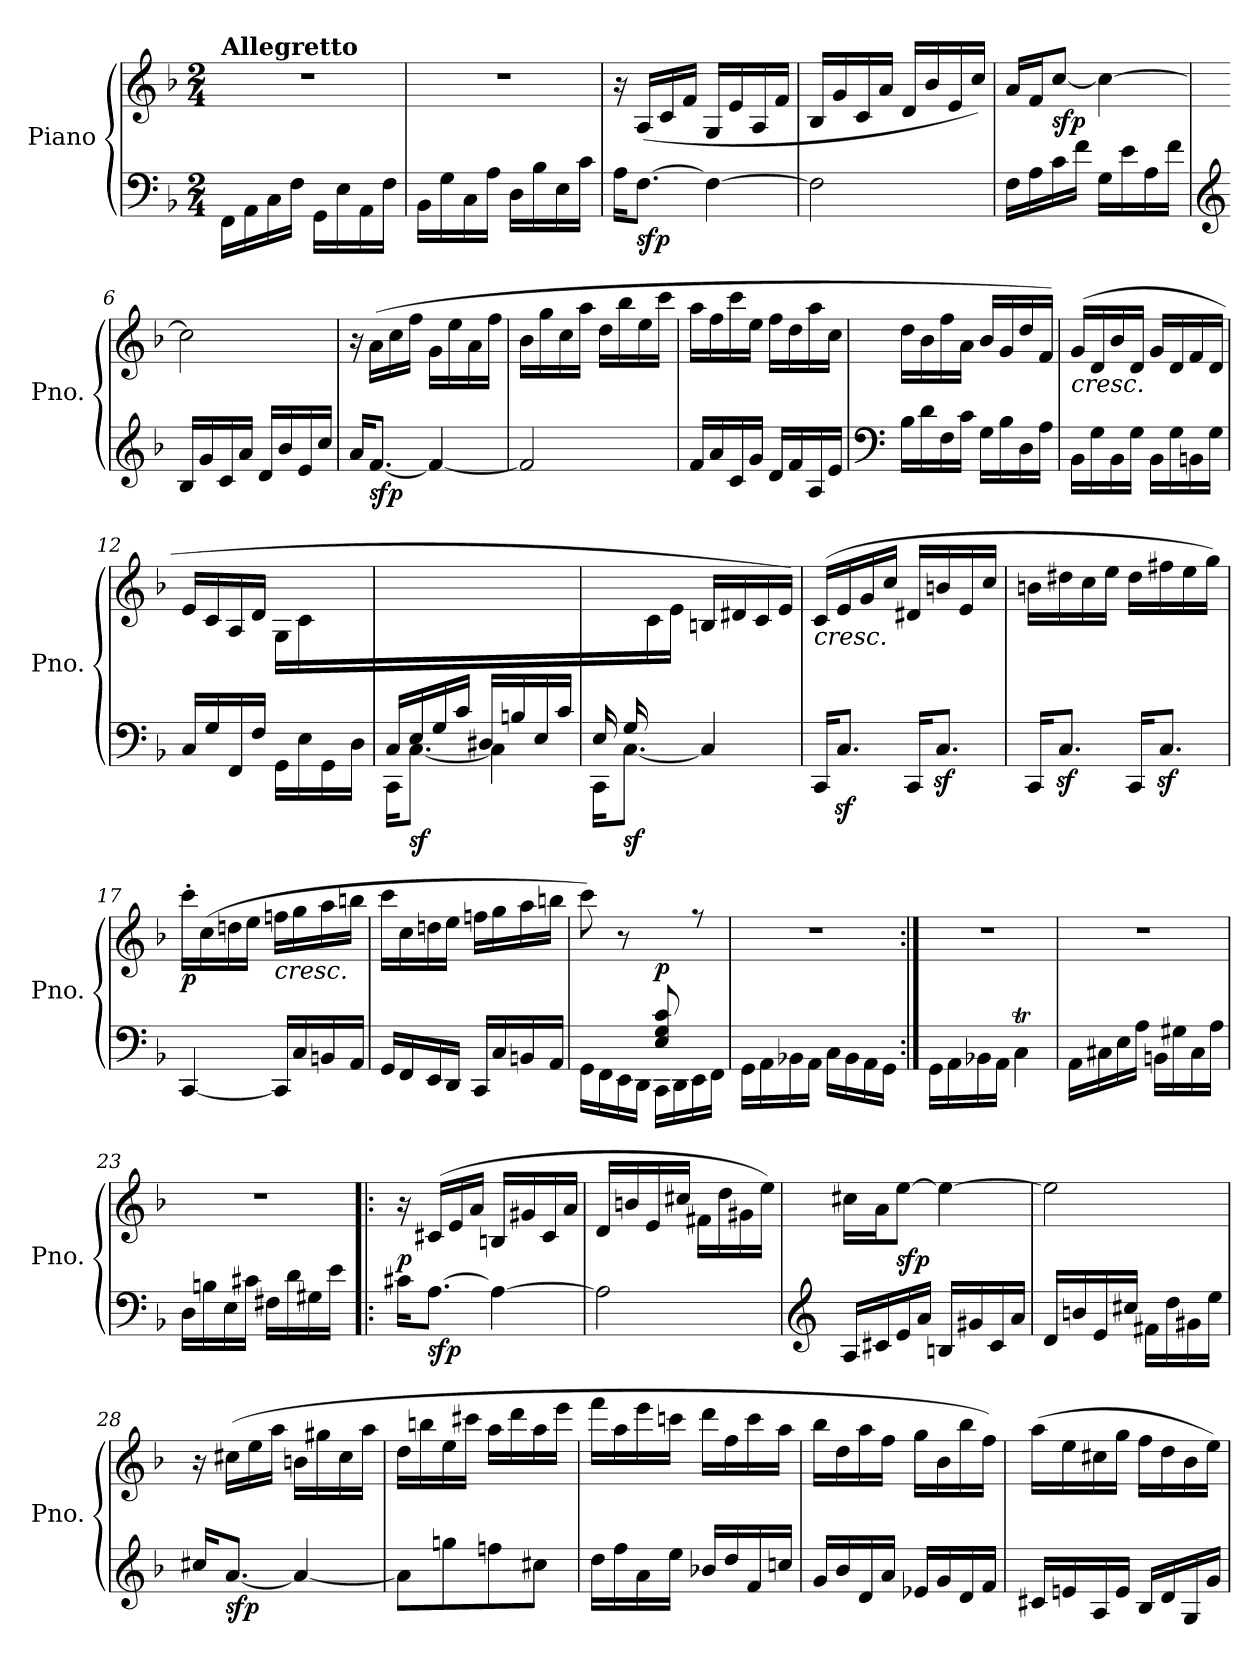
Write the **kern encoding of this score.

**kern	**kern	**dynam
*part1	*part1	*part1
*staff2	*staff1	*staff1/2
*I"Piano	*	*
*I'Pno.	*	*
*clefF4	*clefG2	*
*k[b-]	*k[b-]	*
*M2/4	*M2/4	*
=1	=1	=1
!	!LO:TX:a:B:t=Allegretto	!
16FF\LL	2r	.
16AA\	.	.
16C\	.	.
16F\JJ	.	.
16GG\LL	.	.
16E\	.	.
16AA\	.	.
16F\JJ	.	.
=2	=2	=2
16BB-\LL	2r	.
16G\	.	.
16C\	.	.
16A\JJ	.	.
16D\LL	.	.
16B-\	.	.
16E\	.	.
16c\JJ	.	.
=3	=3	=3
16A\KL	16r	.
!	!	!LO:DY:b=2
[8.F\J	(<16A/LL	sfp
.	16c/	.
.	16f/JJ	.
4F\_	16G/LL	.
.	16e/	.
.	16A/	.
.	16f/JJ	.
=4	=4	=4
2F\]	16B-/LL	.
.	16g/	.
.	16c/	.
.	16a/JJ	.
.	16d/LL	.
.	16b-/	.
.	16e/	.
.	16cc/JJ)	.
=5	=5	=5
16F\LL	16a/LL	.
16A\	16f/J	.
!	!	!LO:DY:b
16c\	[8cc/J	sfp
16f\JJ	.	.
16G\LL	4cc\_	.
16e\	.	.
16A\	.	.
16f\JJ	.	.
!!LO:LB:g=z
=6	=6	=6
*clefG2	*	*
16B-/LL	2cc\]	.
16g/	.	.
16c/	.	.
16a/JJ	.	.
16d/LL	.	.
16b-/	.	.
16e/	.	.
16cc/JJ	.	.
=7	=7	=7
16a/KL	16r	.
!	!	!LO:DY:b=2
[8.f/J	(>16a\LL	sfp
.	16cc\	.
.	16ff\JJ	.
4f/_	16g\LL	.
.	16ee\	.
.	16a\	.
.	16ff\JJ	.
=8	=8	=8
2f/]	16b-\LL	.
.	16gg\	.
.	16cc\	.
.	16aa\JJ	.
.	16dd\LL	.
.	16bb-\	.
.	16ee\	.
.	16ccc\JJ	.
=9	=9	=9
16f/LL	16aa\LL	.
16a/	16ff\	.
16c/	16ccc\	.
16g/JJ	16ee\JJ	.
16d/LL	16ff\LL	.
16f/	16dd\	.
16A/	16aa\	.
16e/JJ	16cc\JJ	.
=10	=10	=10
*clefF4	*	*
16B-\LL	16dd\LL	.
16d\	16b-\	.
16F\	16ff\	.
16c\JJ	16a\JJ	.
16G\LL	16b-/LL	.
16B-\	16g/	.
16D\	16dd/	.
16A\JJ	16f/JJ)	.
!!LO:LB:g=z
=11	=11	=11
!	!LO:TX:b:i:t=cresc.	!
16BB-\LL	(>16g/LL	.
16G\	16d/	.
16BB-\	16b-/	.
16G\JJ	16d/JJ	.
16BB-\LL	16g/LL	.
16G\	16d/	.
16BBn\	16f/	.
16G\JJ	16d/JJ	.
=12	=12	=12
*^	*	*
4.ryy	16C/LL	16e/LL	.
.	16G/	16c/	.
.	16FF/	16A/	.
.	16F/JJ	16d/JJ	.
.	16GG\LL	16G\LL	.
.	16E\	16c\	.
16F/	16GG\	8ryy	.
16Bn/JJ)	16D\JJ	.	.
=13	=13	=13	=13
16C/LL	16CC\KL	2ryy	.
!	!	!	!LO:DY:b=2
16E/	[8.C\J	.	sf
16G/	.	.	.
16c/JJ	.	.	.
16D#X/LL	4C\]	.	.
16Bn/	.	.	.
16E/	.	.	.
16c/JJ	.	.	.
=14	=14	=14	=14
(>16E/LL	16CC\KL	8ryy	.
!	!	!	!LO:DY:b=2
16G/	[8.C\J	.	sf
4.ryy	.	16c\	.
.	.	16e\JJ	.
.	4C/]	16Bn/LL	.
.	.	16d#X/	.
.	.	16c/	.
.	.	16e/JJ)	.
*v	*v	*	*
!!LO:LB:g=z
=15	=15	=15
!	!LO:TX:b:i:t=cresc.	!
16CC/KL	(>16c/LL	.
8.Cz</J	16e/	.
.	16g/	.
.	16cc/JJ	.
16CC/KL	16d#X/LL	.
8.Cz</J	16bn/	.
.	16e/	.
.	16cc/JJ	.
=16	=16	=16
16CC/KL	16bn\LL	.
8.Cz</J	16dd#X\	.
.	16cc\	.
.	16ee\JJ	.
16CC/KL	16dd#\LL	.
8.Cz</J	16ff#X\	.
.	16ee\	.
.	16gg\JJ)	.
=17	=17	=17
!	!	!LO:DY:b
[4CC/	16ccc'\LL	p
.	(>16cc\	.
.	16ddn\	.
.	16ee\JJ	.
!	!LO:TX:b:i:t=cresc.	!
16CC/LL]	16ffn\LL	.
16C/	16gg\	.
16BBn/	16aa\	.
16AA/JJ	16bbn\JJ	.
=18	=18	=18
16GG/LL	16ccc\LL	.
16FF/	16cc\	.
16EE/	16ddn\	.
16DD/JJ	16ee\JJ	.
16CC/LL	16ffn\LL	.
16C/	16gg\	.
16BBn/	16aa\	.
16AA/JJ	16bbn\JJ	.
!!LO:LB:g=z
=19	=19	=19
*^	*	*
4ryy	16GG\LL	8ccc\)	.
.	16FF\	.	.
.	16EE\	8r	.
.	16DD\JJ	.	.
!	!	!	!LO:DY:b
8E/ 8G/ 8c/	16CC\LL	8ryy	p
.	16DD\	.	.
8ryy	16EE\	8rff	.
.	16FF\JJ	.	.
*v	*v	*	*
=20	=20	=20
16GG\LL	2r	.
16AA\	.	.
16BB-X\	.	.
16AA\JJ	.	.
16C\LL	.	.
16BB-\	.	.
16AA\	.	.
16GG\JJ	.	.
=21:|!	=21:|!	=21:|!
16GG\LL	2r	.
16AA\	.	.
16BB-X\	.	.
16AA\JJ	.	.
4CT\	.	.
=22	=22	=22
16AA\LL	2r	.
16C#X\	.	.
16E\	.	.
16A\JJ	.	.
16BBn\LL	.	.
16G#X\	.	.
16C#\	.	.
16A\JJ	.	.
!!LO:PB:g=z
=23	=23	=23
16D\LL	2r	.
16Bn\	.	.
16E\	.	.
16c#X\JJ	.	.
16F#X\LL	.	.
16d\	.	.
16G#X\	.	.
16e\JJ	.	.
=24!|:	=24!|:	=24!|:
!	!	!LO:DY:b
16c#X\KL	16r	p
!	!	!LO:DY:b=2
[8.A\J	(<16c#X/LL	sfp
.	16e/	.
.	16a/JJ	.
4A\_	16Bn/LL	.
.	16g#X/	.
.	16c#/	.
.	16a/JJ	.
=25	=25	=25
2A\]	16d/LL	.
.	16bn/	.
.	16e/	.
.	16cc#X/JJ	.
.	16f#X\LL	.
.	16dd\	.
.	16g#X\	.
.	16ee\JJ)	.
=26	=26	=26
*clefG2	*	*
16A/LL	16cc#X\LL	.
16c#X/	16a\J	.
!	!	!LO:DY:b
16e/	[8ee\J	sfp
16a/JJ	.	.
16Bn/LL	4ee\_	.
16g#X/	.	.
16c#/	.	.
16a/JJ	.	.
!!LO:LB:g=z
=27	=27	=27
16d/LL	2ee\]	.
16bn/	.	.
16e/	.	.
16cc#X/JJ	.	.
16f#X\LL	.	.
16dd\	.	.
16g#X\	.	.
16ee\JJ	.	.
=28	=28	=28
16cc#X/KL	16r	.
!	!	!LO:DY:b=2
[8.a/J	(>16cc#X\LL	sfp
.	16ee\	.
.	16aa\JJ	.
4a/_	16bn\LL	.
.	16gg#X\	.
.	16cc#\	.
.	16aa\JJ	.
=29	=29	=29
8a\L]	16dd\LL	.
.	16bbn\	.
8ggn\	16ee\	.
.	16ccc#X\JJ	.
8ffn\	16aa\LL	.
.	16ddd\	.
8cc#X\J	16aa\	.
.	16eee\JJ	.
=30	=30	=30
16dd\LL	16fff\LL	.
16ff\	16aa\	.
16a\	16eee\	.
16ee\JJ	16cccn\JJ	.
16b-X/LL	16ddd\LL	.
16dd/	16ff\	.
16f/	16ccc\	.
16ccn/JJ	16aa\JJ	.
!!LO:LB:g=z
=31	=31	=31
16g/LL	16bb-\LL	.
16b-/	16dd\	.
16d/	16aa\	.
16a/JJ	16ff\JJ	.
16e-X/LL	16gg\LL	.
16g/	16b-\	.
16d/	16bb-\	.
16f/JJ	16ff\JJ)	.
=32	=32	=32
16c#X/LL	(>16aa\LL	.
16en/	16ee\	.
16A/	16cc#X\	.
16e/JJ	16gg\JJ	.
16B-/LL	16ff\LL	.
16d/	16dd\	.
16G/	16b-\	.
16g/JJ	16ee\JJ)	.
=	=	=
*-	*-	*-
